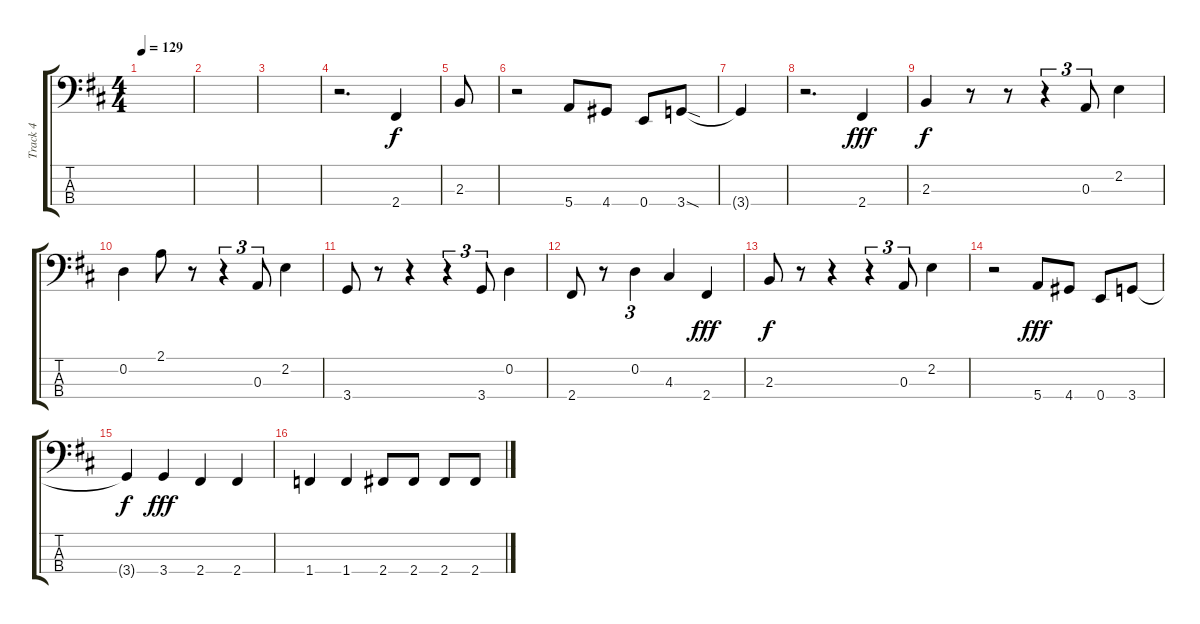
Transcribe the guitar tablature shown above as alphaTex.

\track ("Track 4" "Track 4") {instrument electricbassfinger}
\staff {score tabs}
\tuning (G2 D2 A1 E1) {hide}
\ts (4 4)
\tempo 129
\clef f4
\ks d
|
|
|
r.2{d} 2.4.4 |
2.3.8 |
r.2 5.4.8 4.4.8 0.4.8 3.4{sod}.8 |
3.4{t}.4{dy f} |
r.2{d} 2.4.4{dy fff} |
2.3.4{dy f} r.8 r.8 r.4{tu (3 2)} 0.3.8{tu (3 2)} 2.2.4 |
0.2.4 2.1.8 r.8 r.4{tu (3 2)} 0.3.8{tu (3 2)} 2.2.4 |
3.4.8 r.8 r.4 r.4{tu (3 2)} 3.4.8{tu (3 2)} 0.2.4 |
2.4.8 r.8 0.2.4{tu (3 2)} 4.3.4 2.4.4{dy fff} |
2.3.8{dy f} r.8 r.4 r.4{tu (3 2)} 0.3.8{tu (3 2)} 2.2.4 |
r.2 5.4.8{dy fff} 4.4.8 0.4.8 3.4.8 |
3.4{t}.4{dy f} 3.4.4{dy fff} 2.4.4 2.4.4 |
1.4.4 1.4.4 2.4.8 2.4.8 2.4.8 2.4.8
